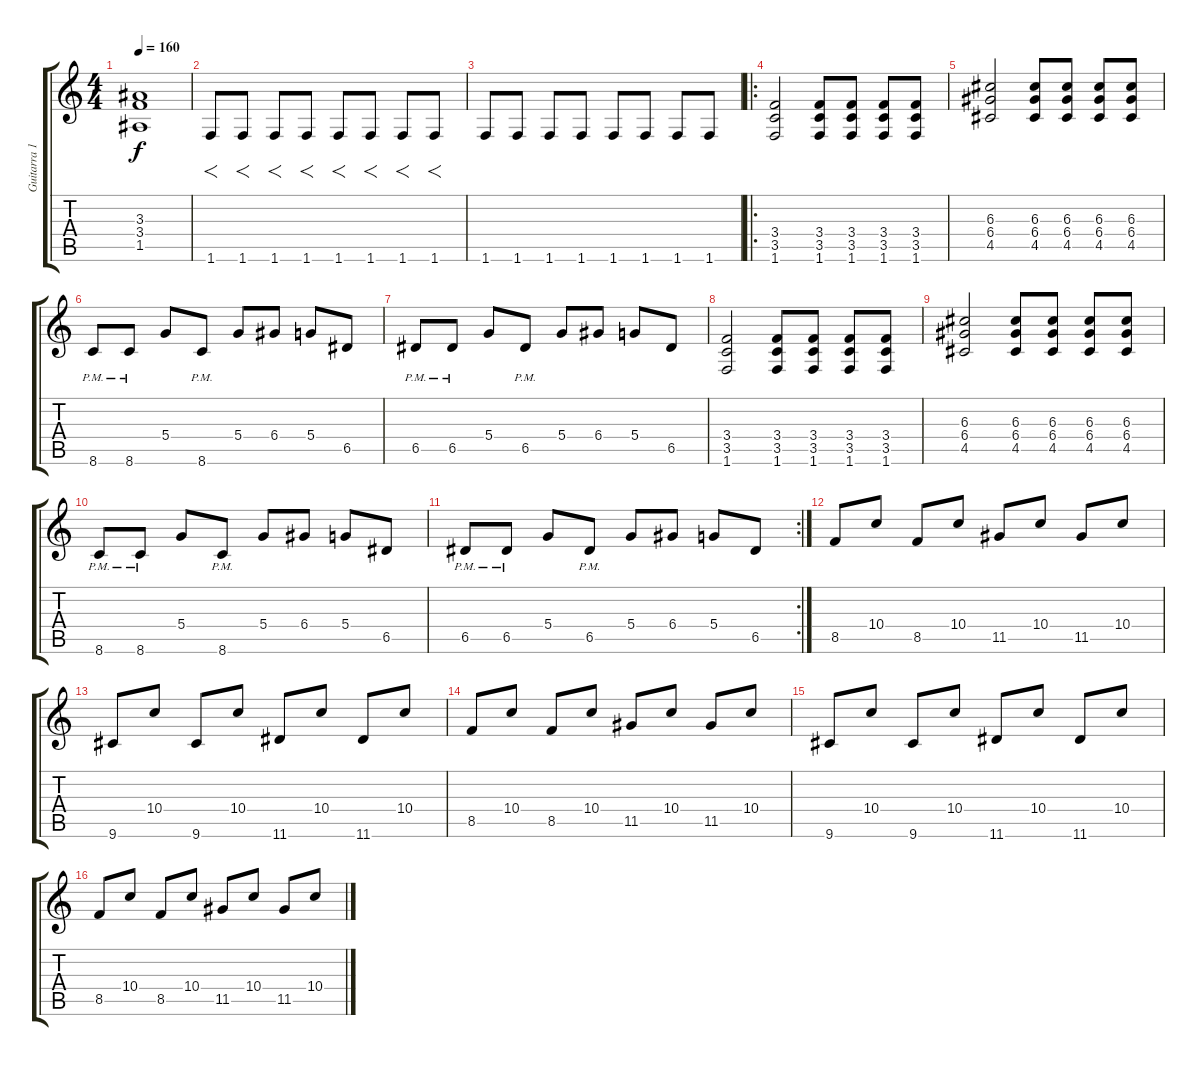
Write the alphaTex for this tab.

\track ("Guitarra 1" "Guitarra 1") {instrument distortionguitar}
\staff {score tabs}
\tuning (E4 B3 G3 D3 A2 E2) {hide}
\ts (4 4)
\tempo 160
\clef g2
\ks c
(3.3 3.4 1.5).1{dy f} |
1.6.8{f} 1.6.8{f} 1.6.8{f} 1.6.8{f} 1.6.8{f} 1.6.8{f} 1.6.8{f} 1.6.8{f} |
1.6.8 1.6.8 1.6.8 1.6.8 1.6.8 1.6.8 1.6.8 1.6.8 |
\ro
(3.4 3.5 1.6).2 (3.4 3.5 1.6).8 (3.4 3.5 1.6).8 (3.4 3.5 1.6).8 (3.4 3.5 1.6).8 |
(6.3 6.4 4.5).2 (6.3 6.4 4.5).8 (6.3 6.4 4.5).8 (6.3 6.4 4.5).8 (6.3 6.4 4.5).8 |
8.6{pm}.8 8.6{pm}.8 5.4.8 8.6{pm}.8 5.4.8 6.4.8 5.4.8 6.5.8 |
6.5{pm}.8 6.5{pm}.8 5.4.8 6.5{pm}.8 5.4.8 6.4.8 5.4.8 6.5.8 |
(3.4 3.5 1.6).2 (3.4 3.5 1.6).8 (3.4 3.5 1.6).8 (3.4 3.5 1.6).8 (3.4 3.5 1.6).8 |
(6.3 6.4 4.5).2 (6.3 6.4 4.5).8 (6.3 6.4 4.5).8 (6.3 6.4 4.5).8 (6.3 6.4 4.5).8 |
8.6{pm}.8 8.6{pm}.8 5.4.8 8.6{pm}.8 5.4.8 6.4.8 5.4.8 6.5.8 |
\rc 2
6.5{pm}.8 6.5{pm}.8 5.4.8 6.5{pm}.8 5.4.8 6.4.8 5.4.8 6.5.8 |
8.5.8{instrument distortionguitar} 10.4.8 8.5.8 10.4.8 11.5.8 10.4.8 11.5.8 10.4.8 |
9.6.8 10.4.8 9.6.8 10.4.8 11.6.8 10.4.8 11.6.8 10.4.8 |
8.5.8 10.4.8 8.5.8 10.4.8 11.5.8 10.4.8 11.5.8 10.4.8 |
9.6.8 10.4.8 9.6.8 10.4.8 11.6.8 10.4.8 11.6.8 10.4.8 |
8.5.8 10.4.8 8.5.8 10.4.8 11.5.8 10.4.8 11.5.8 10.4.8
